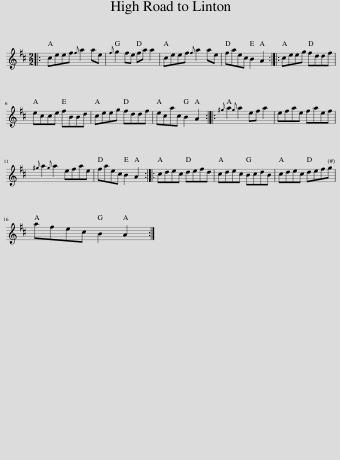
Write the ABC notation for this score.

X:1
L:1/8
M:2/2
I:linebreak $
K:D
V:1 treble
V:1
|: ceef{f} a2 ae |{f} g2 fe fa a2 | ceef{f} a2 ae | faec B2 A2 :: ceeg fddf |$ %5
 ecce fBBd | ceeg fddf | ecac B2 A2 ::{^g} a2{g} a2 ef a2 | efae faef |$ %10
{^g} a2{g} a2 efae | faec B2 A2 :: cdec defd | cdec BcdB | cdec defg |$ %15
 afec B2 A2 :| %16
